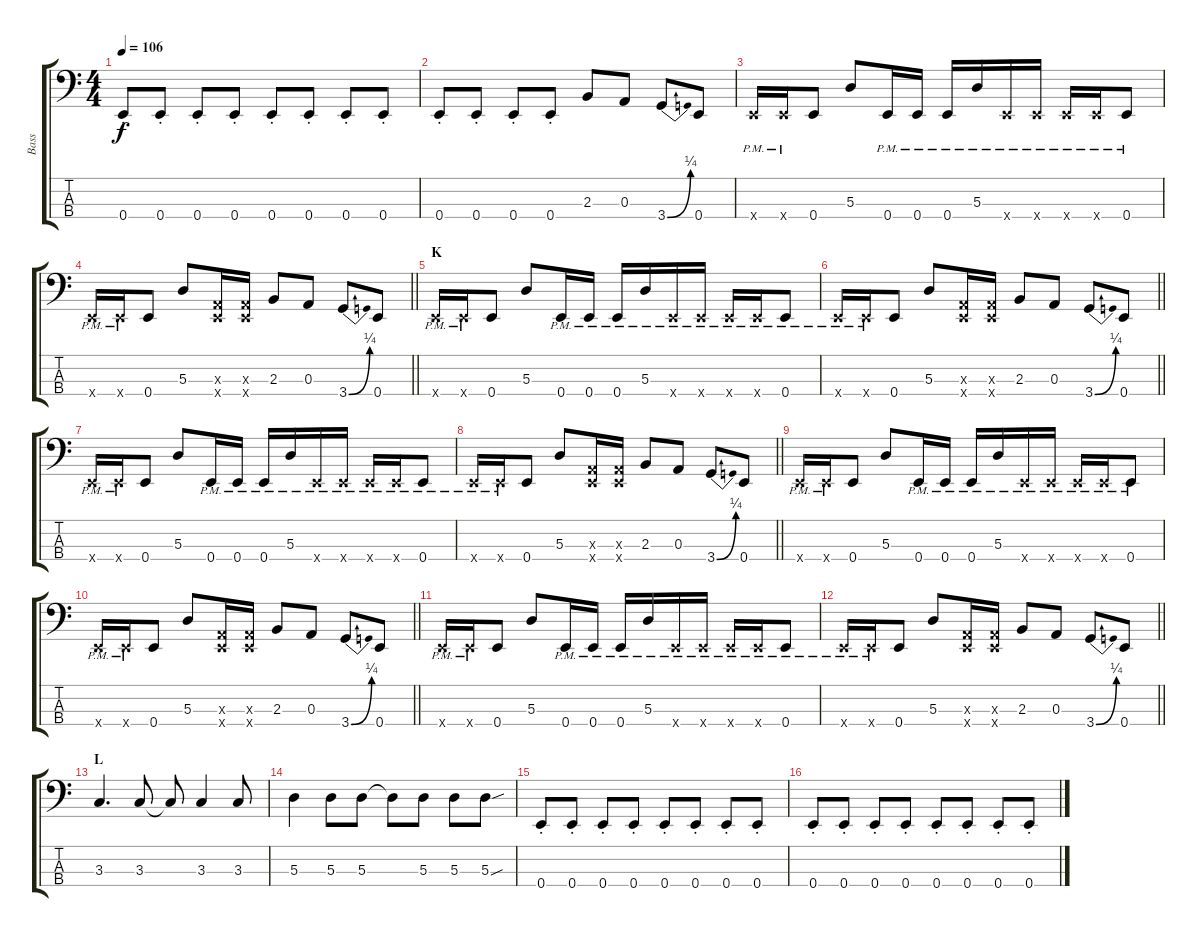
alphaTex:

\track ("Bass" "Bass") {instrument electricbasspick}
\staff {score tabs}
\tuning (G2 D2 A1 E1) {hide}
\ts (4 4)
\tempo 106
\clef f4
\ks c
0.4{st}.8{dy f} 0.4{st}.8 0.4{st}.8 0.4{st}.8 0.4{st}.8 0.4{st}.8 0.4{st}.8 0.4{st}.8 |
0.4{st}.8 0.4{st}.8 0.4{st}.8 0.4{st}.8 2.3.8 0.3.8 3.4{be (bend 0 0 60 1)}.8 0.4.8 |
0.4{pm x}.16 0.4{pm x}.16 0.4.8 5.3.8 0.4{pm}.16 0.4{pm}.16 0.4{pm}.16 5.3{pm}.16 0.4{pm x}.16 0.4{pm x}.16 0.4{pm x}.16 0.4{pm x}.16 0.4{pm}.8 |
\barLineRight lightlight
0.4{pm x}.16 0.4{pm x}.16 0.4.8 5.3.8 (0.3{x} 0.4{x}).16 (0.3{x} 0.4{x}).16 2.3.8 0.3.8 3.4{be (bend 0 0 60 1)}.8 0.4.8 |
\section ("" "K")
0.4{pm x}.16 0.4{pm x}.16 0.4.8 5.3.8 0.4{pm}.16 0.4{pm}.16 0.4{pm}.16 5.3{pm}.16 0.4{pm x}.16 0.4{pm x}.16 0.4{pm x}.16 0.4{pm x}.16 0.4{pm}.8 |
\barLineRight lightlight
0.4{pm x}.16 0.4{pm x}.16 0.4.8 5.3.8 (0.3{x} 0.4{x}).16 (0.3{x} 0.4{x}).16 2.3.8 0.3.8 3.4{be (bend 0 0 60 1)}.8 0.4.8 |
0.4{pm x}.16 0.4{pm x}.16 0.4.8 5.3.8 0.4{pm}.16 0.4{pm}.16 0.4{pm}.16 5.3{pm}.16 0.4{pm x}.16 0.4{pm x}.16 0.4{pm x}.16 0.4{pm x}.16 0.4{pm}.8 |
\barLineRight lightlight
0.4{pm x}.16 0.4{pm x}.16 0.4.8 5.3.8 (0.3{x} 0.4{x}).16 (0.3{x} 0.4{x}).16 2.3.8 0.3.8 3.4{be (bend 0 0 60 1)}.8 0.4.8 |
0.4{pm x}.16 0.4{pm x}.16 0.4.8 5.3.8 0.4{pm}.16 0.4{pm}.16 0.4{pm}.16 5.3{pm}.16 0.4{pm x}.16 0.4{pm x}.16 0.4{pm x}.16 0.4{pm x}.16 0.4{pm}.8 |
\barLineRight lightlight
0.4{pm x}.16 0.4{pm x}.16 0.4.8 5.3.8 (0.3{x} 0.4{x}).16 (0.3{x} 0.4{x}).16 2.3.8 0.3.8 3.4{be (bend 0 0 60 1)}.8 0.4.8 |
0.4{pm x}.16 0.4{pm x}.16 0.4.8 5.3.8 0.4{pm}.16 0.4{pm}.16 0.4{pm}.16 5.3{pm}.16 0.4{pm x}.16 0.4{pm x}.16 0.4{pm x}.16 0.4{pm x}.16 0.4{pm}.8 |
\barLineRight lightlight
0.4{pm x}.16 0.4{pm x}.16 0.4.8 5.3.8 (0.3{x} 0.4{x}).16 (0.3{x} 0.4{x}).16 2.3.8 0.3.8 3.4{be (bend 0 0 60 1)}.8 0.4.8 |
\section ("" "L")
3.3.4{d} 3.3.8 3.3{t}.8 3.3.4 3.3.8 |
5.3.4 5.3.8 5.3.8 5.3{t}.8 5.3.8 5.3.8 5.3{sou}.8 |
0.4{st}.8 0.4{st}.8 0.4{st}.8 0.4{st}.8 0.4{st}.8 0.4{st}.8 0.4{st}.8 0.4{st}.8 |
0.4{st}.8 0.4{st}.8 0.4{st}.8 0.4{st}.8 0.4{st}.8 0.4{st}.8 0.4{st}.8 0.4{st}.8
